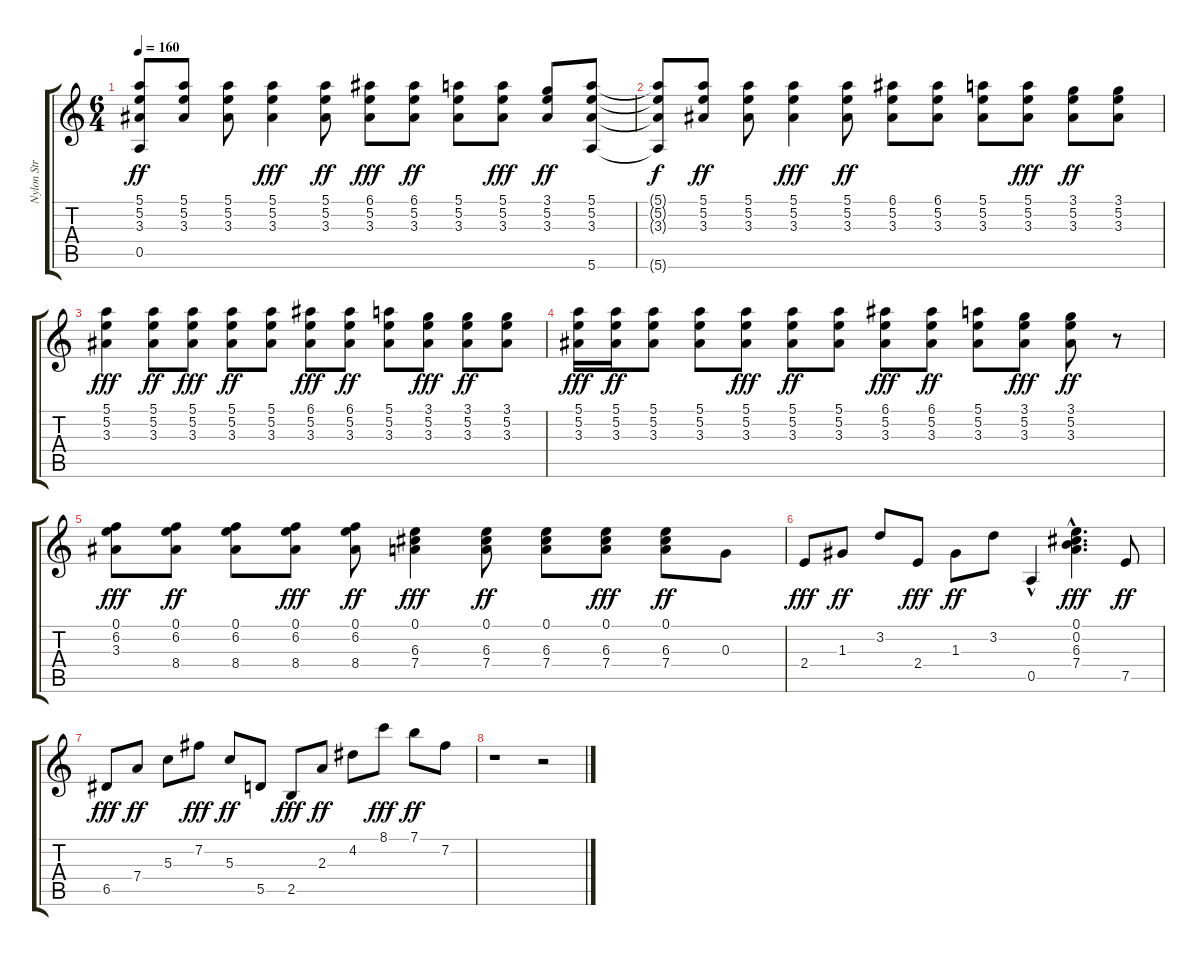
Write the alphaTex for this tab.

\track ("Nylon Str Gtr (Paco DeLucia)" "Nylon Str ") {instrument acousticguitarnylon}
\staff {score tabs}
\tuning (E4 B3 G3 D3 A2 E2) {hide}
\ts (6 4)
\tempo 160
\clef g2
\ks c
(5.1 5.2 3.3 0.5).8{dy ff volume 16} (5.1 5.2 3.3).8 (5.1 5.2 3.3).8 (5.1 5.2 3.3).4{dy fff} (5.1 5.2 3.3).8{dy ff} (6.1 5.2 3.3).8{dy fff} (6.1 5.2 3.3).8{dy ff} (5.1 5.2 3.3).8 (5.1 5.2 3.3).8{dy fff} (3.1 5.2 3.3).8{dy ff} (5.1 5.2 3.3 5.6).8 |
(5.1{t} 5.2{t} 3.3{t} 5.6{t}).8{dy f} (5.1 5.2 3.3).8{dy ff} (5.1 5.2 3.3).8 (5.1 5.2 3.3).4{dy fff} (5.1 5.2 3.3).8{dy ff} (6.1 5.2 3.3).8 (6.1 5.2 3.3).8 (5.1 5.2 3.3).8 (5.1 5.2 3.3).8{dy fff} (3.1 5.2 3.3).8{dy ff} (3.1 5.2 3.3).8 |
(5.1 5.2 3.3).4{dy fff} (5.1 5.2 3.3).8{dy ff} (5.1 5.2 3.3).8{dy fff} (5.1 5.2 3.3).8{dy ff} (5.1 5.2 3.3).8 (6.1 5.2 3.3).8{dy fff} (6.1 5.2 3.3).8{dy ff} (5.1 5.2 3.3).8 (3.1 5.2 3.3).8{dy fff} (3.1 5.2 3.3).8{dy ff} (3.1 5.2 3.3).8 |
(5.1 5.2 3.3).16{dy fff} (5.1 5.2 3.3).16{dy ff} (5.1 5.2 3.3).8 (5.1 5.2 3.3).8 (5.1 5.2 3.3).8{dy fff} (5.1 5.2 3.3).8{dy ff} (5.1 5.2 3.3).8 (6.1 5.2 3.3).8{dy fff} (6.1 5.2 3.3).8{dy ff} (5.1 5.2 3.3).8 (3.1 5.2 3.3).8{dy fff} (3.1 5.2 3.3).8{dy ff} r.8 |
(0.1 6.2 3.3).8{dy fff} (0.1 6.2 8.4).8{dy ff} (0.1 6.2 8.4).8 (0.1 6.2 8.4).8{dy fff} (0.1 6.2 8.4).8{dy ff} (0.1 6.3 7.4).4{dy fff} (0.1 6.3 7.4).8{dy ff} (0.1 6.3 7.4).8 (0.1 6.3 7.4).8{dy fff} (0.1 6.3 7.4).8{dy ff} 0.3.8 |
2.4.8{dy fff} 1.3.8{dy ff} 3.2.8 2.4.8{dy fff} 1.3.8{dy ff} 3.2.8 0.5{hac}.4 (0.1{hac} 0.2{hac} 6.3{hac} 7.4{hac}).4{d dy fff} 7.5.8{dy ff} |
6.5.8{dy fff} 7.4.8{dy ff} 5.3.8 7.2.8{dy fff} 5.3.8{dy ff} 5.5.8 2.5.8{dy fff} 2.3.8{dy ff} 4.2.8 8.1.8{dy fff} 7.1.8{dy ff} 7.2.8 |
r.1 r.2
